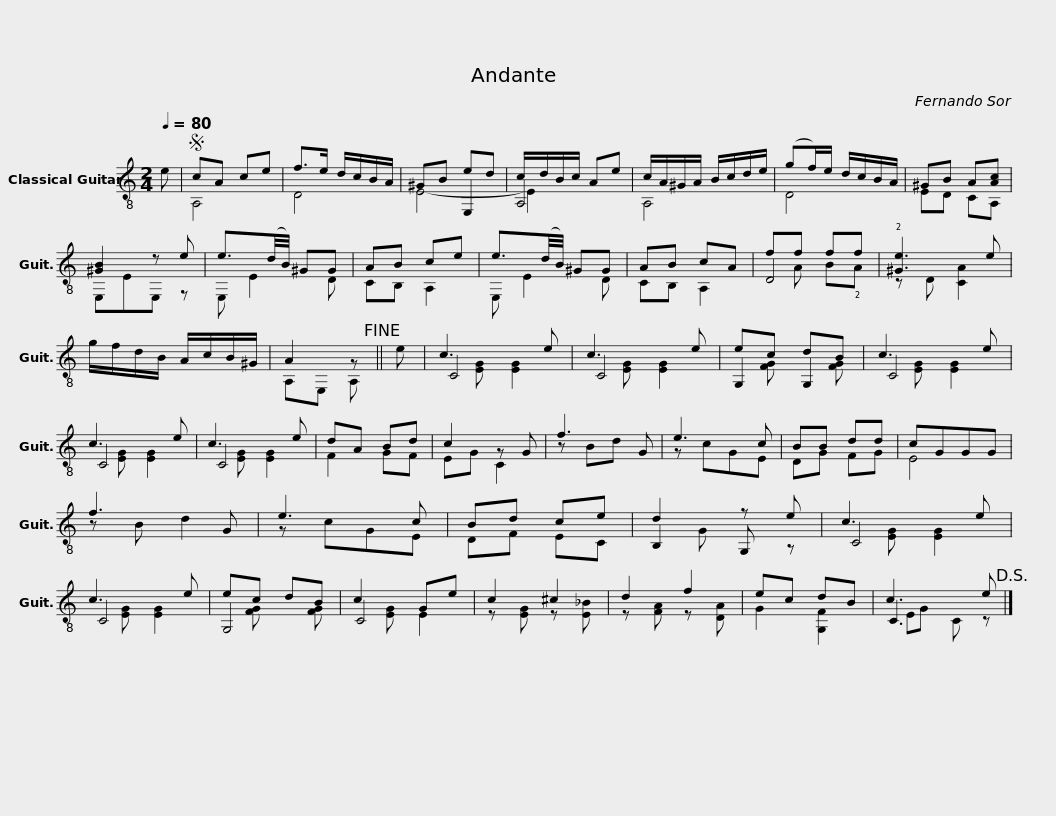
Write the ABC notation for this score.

X:1
%%score ( 1 2 3 )
L:1/8
Q:1/4=80
M:2/4
I:linebreak $
K:C
V:1 treble-8
V:2 treble-8
V:3 treble-8
V:1
 e |S cA ce | f>e d/c/B/A/ | ^GB ed | c/d/B/c/ Ae | %5
 c/A/^G/A/ B/c/d/e/ | (gf/)e/ d/c/B/A/ | ^GB A[Ac] |$ [^GB]2 z e | e3/2(d/4B/4) ^GG | %10
 AB ce | e3/2(d/4B/4) ^GG | AB cA | ff ff | !2![^Ge]3 e |$ %15
 g/f/d/B/ A/c/B/^G/ | A2 z!fine! || e | c3 e | c3 e | %20
 ec dB | c3 e | c3 e | c3 e |$ dA Bd | %25
 c2 z G | f3 G | e3 c | BB dd | cGGG | %30
 f3 G | e3 c | Bd ce | d2 z e |$ c3 e | %35
 c3 e | ec dB | c2 Ge | c2 ^c2 | d2 f2 | %40
 ec dB | c3 e!D.S.! |] %42
V:2
 x | A,4 | D4 | x2 E,2 | A,4 | %5
 A,4 | D4 | ED CA, |$ E,EE, z | E, E2 D | %10
 CB, A,2 | E, E2 D | CB, A,2 | D4 | z D [CA]2 |$ %15
 x4 | A,E, A, || x | C4 | C4 | %20
 G,2 G,2 | C4 | C4 | C4 |$ F2 GF | %25
 EG C2 | z Bd x | z cGE | DG FG | E4 | %30
 z B d2 | z cGE | DF EC | B,2 G, z |$ C4 | %35
 C4 | G,4 | C4 | z [EG] z [E_B] | z [FA] z [DA] | %40
 G2 [G,F]2 | C3 z |] %42
V:3
 x | x4 | x4 | E4- | E2 x2 | %5
 x4 | x4 | x4 |$ x4 | x4 | %10
 x4 | x4 | x4 |xA B!2!A | x4 |$ %15
 x4 | x3 || x | x [EG] [EG]2 | x [EG] [EG]2 | %20
 x [FG] x [FG] | x [EG] [EG]2 | x [EG] [EG]2 | x [EG] [EG]2 |$ x4 | %25
 x4 | x4 | x4 | x4 | x4 | %30
 x4 | x4 | x4 | x G x2 |$ x [EG] [EG]2 | %35
 x [EG] [EG]2 | x [FG] x [FG] | x [EG] E2 | x4 | x4 | %40
 x4 | EG C z |] %42
